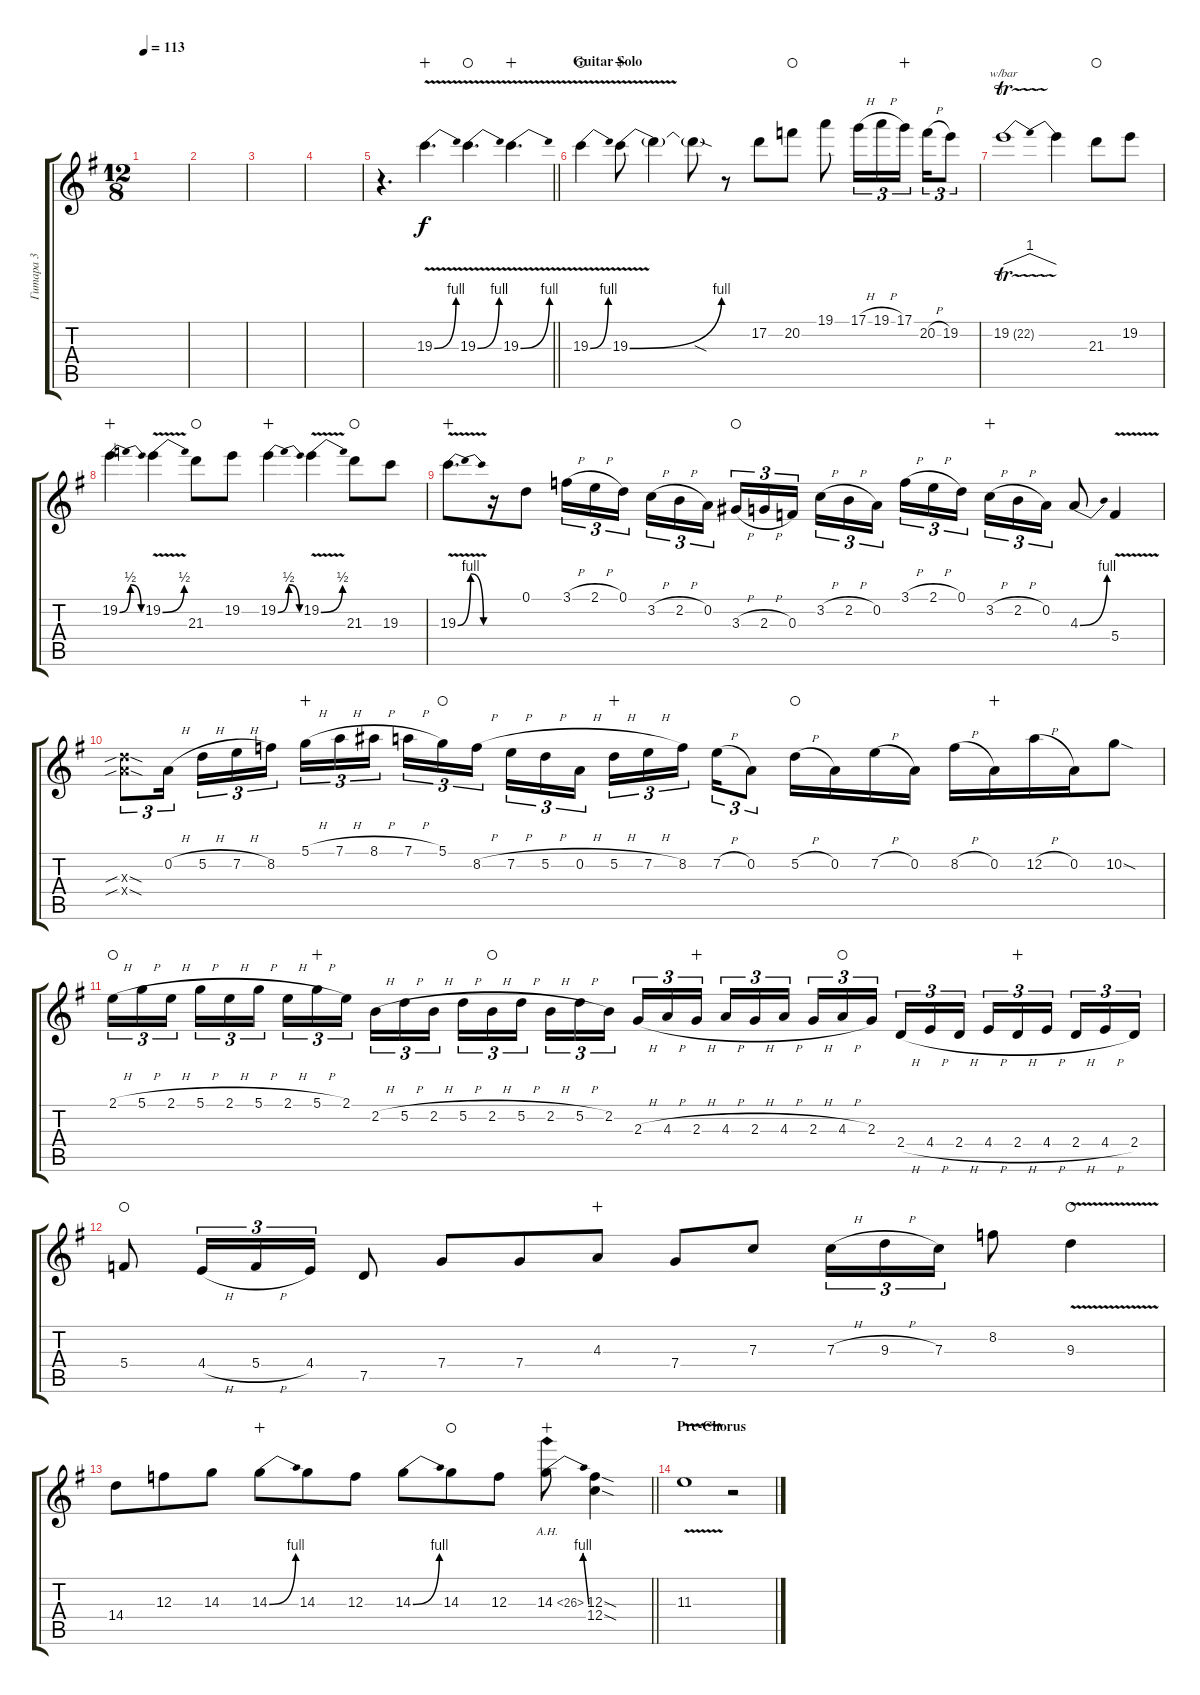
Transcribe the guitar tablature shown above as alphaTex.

\track ("Гитара 3" "Гитара 3") {instrument distortionguitar}
\staff {score tabs}
\tuning (D4 A3 F3 C3 G2 D2) {hide}
\ts (12 8)
\tempo 113
\clef g2
\ks eminor
|
|
|
|
\barLineRight lightlight
r.4{d volume 10} 19.3{be (bend 0 0 60 4) v}.4{d wahc} 19.3{be (bend 0 0 60 4) v}.4{d waho} 19.3{be (bend 0 0 60 4) v}.4{d wahc} |
\section ("" "Guitar Solo")
19.3{be (bend 0 0 60 4) v}.4{waho} 19.3{be (bend 0 0 60 4) v}.8{wahc} 19.3{t}.4 19.3{sod t}.8 r.8 17.2.8 20.2.8{waho} 19.1.8 17.1{h}.16{tu (3 2)} 19.1{h}.16{tu (3 2)} 17.1.16{tu (3 2) wahc beam splitsecondary} 20.2{h}.16{tu (3 2)} 19.2.8{tu (3 2)} |
19.2{tr (22 32)}.1{tbe (dip default 0 0 30 4 60 0)} 19.2{t}.4 21.3.8{waho} 19.2.8 |
19.2{be (bendrelease 0 0 15 2 45 2 60 0)}.4{wahc} 19.2{be (bend 0 0 60 2) v}.4 21.3.8{waho} 19.2.8 19.2{be (bendrelease 0 0 15 2 40 2 60 0)}.4{wahc} 19.2{be (bend 0 0 60 2) v}.4 21.3.8{waho} 19.3.8 |
19.3{be (bendrelease 0 0 15 4 42 4 60 0) v}.8{d wahc} r.16 0.1.8 3.1{h}.16{tu (3 2)} 2.1{h}.16{tu (3 2)} 0.1.16{tu (3 2) beam splitsecondary} 3.2{h}.16{tu (3 2)} 2.2{h}.16{tu (3 2)} 0.2.16{tu (3 2) beam splitsecondary} 3.3{h}.16{tu (3 2) waho} 2.3{h}.16{tu (3 2)} 0.3.16{tu (3 2)} 3.2{h}.16{tu (3 2)} 2.2{h}.16{tu (3 2)} 0.2.16{tu (3 2) beam splitsecondary} 3.1{h}.16{tu (3 2)} 2.1{h}.16{tu (3 2)} 0.1.16{tu (3 2) beam splitsecondary} 3.2{h}.16{tu (3 2) wahc} 2.2{h}.16{tu (3 2)} 0.2.16{tu (3 2)} 4.3{be (bend 0 0 60 4)}.8 5.4{v}.4 |
(9.3{sib sod x} 9.4{sib sod x}).8{tu (3 2)} 0.2{h}.16{tu (3 2) beam splitsecondary} 5.2{h}.16{tu (3 2)} 7.2{h}.16{tu (3 2)} 8.2.16{tu (3 2) beam splitsecondary} 5.1{h}.16{tu (3 2) wahc} 7.1{h}.16{tu (3 2)} 8.1{h}.16{tu (3 2)} 7.1{h}.16{tu (3 2)} 5.1.16{tu (3 2) waho} 8.2{h}.16{tu (3 2) beam splitsecondary} 7.2{h}.16{tu (3 2)} 5.2{h}.16{tu (3 2)} 0.2{h}.16{tu (3 2) beam splitsecondary} 5.2{h}.16{tu (3 2) wahc} 7.2{h}.16{tu (3 2)} 8.2.16{tu (3 2)} 7.2{h}.16{tu (3 2)} 0.2.8{tu (3 2)} 5.2{h}.16{waho} 0.2.16 7.2{h}.16 0.2.16 8.2{h}.16 0.2.16{wahc} 12.2{h}.16 0.2.16 10.2{sod}.8 |
2.1{h}.16{tu (3 2) waho} 5.1{h}.16{tu (3 2)} 2.1{h}.16{tu (3 2) beam splitsecondary} 5.1{h}.16{tu (3 2)} 2.1{h}.16{tu (3 2)} 5.1{h}.16{tu (3 2) beam splitsecondary} 2.1{h}.16{tu (3 2)} 5.1{h}.16{tu (3 2) wahc} 2.1.16{tu (3 2)} 2.2{h}.16{tu (3 2)} 5.2{h}.16{tu (3 2)} 2.2{h}.16{tu (3 2) beam splitsecondary} 5.2{h}.16{tu (3 2)} 2.2{h}.16{tu (3 2) waho} 5.2{h}.16{tu (3 2) beam splitsecondary} 2.2{h}.16{tu (3 2)} 5.2{h}.16{tu (3 2)} 2.2.16{tu (3 2)} 2.3{h}.16{tu (3 2)} 4.3{h}.16{tu (3 2)} 2.3{h}.16{tu (3 2) wahc beam splitsecondary} 4.3{h}.16{tu (3 2)} 2.3{h}.16{tu (3 2)} 4.3{h}.16{tu (3 2) beam splitsecondary} 2.3{h}.16{tu (3 2)} 4.3{h}.16{tu (3 2) waho} 2.3.16{tu (3 2)} 2.4{h}.16{tu (3 2)} 4.4{h}.16{tu (3 2)} 2.4{h}.16{tu (3 2) beam splitsecondary} 4.4{h}.16{tu (3 2)} 2.4{h}.16{tu (3 2) wahc} 4.4{h}.16{tu (3 2) beam splitsecondary} 2.4{h}.16{tu (3 2)} 4.4{h}.16{tu (3 2)} 2.4.16{tu (3 2)} |
5.4.8{waho} 4.4{h}.16{tu (3 2)} 5.4{h}.16{tu (3 2)} 4.4.16{tu (3 2)} 7.5.8 7.4.8 7.4.8 4.3.8{wahc} 7.4.8 7.3.8 7.3{h}.16{tu (3 2)} 9.3{h}.16{tu (3 2)} 7.3.16{tu (3 2)} 8.2.8 9.3{v}.4{waho} |
\barLineRight lightlight
14.4.8 12.3.8 14.3.8 14.3{be (bend 0 0 60 4)}.8{wahc} 14.3.8 12.3.8 14.3{be (bend 0 0 60 4)}.8 14.3.8{waho} 12.3.8 14.3{be (bend 0 0 60 4) ah 12}.8{wahc} (12.3{sod} 12.4{sod}).4 |
\section ("" "Pre-Chorus")
11.3{v}.1{volume 8} r.2
